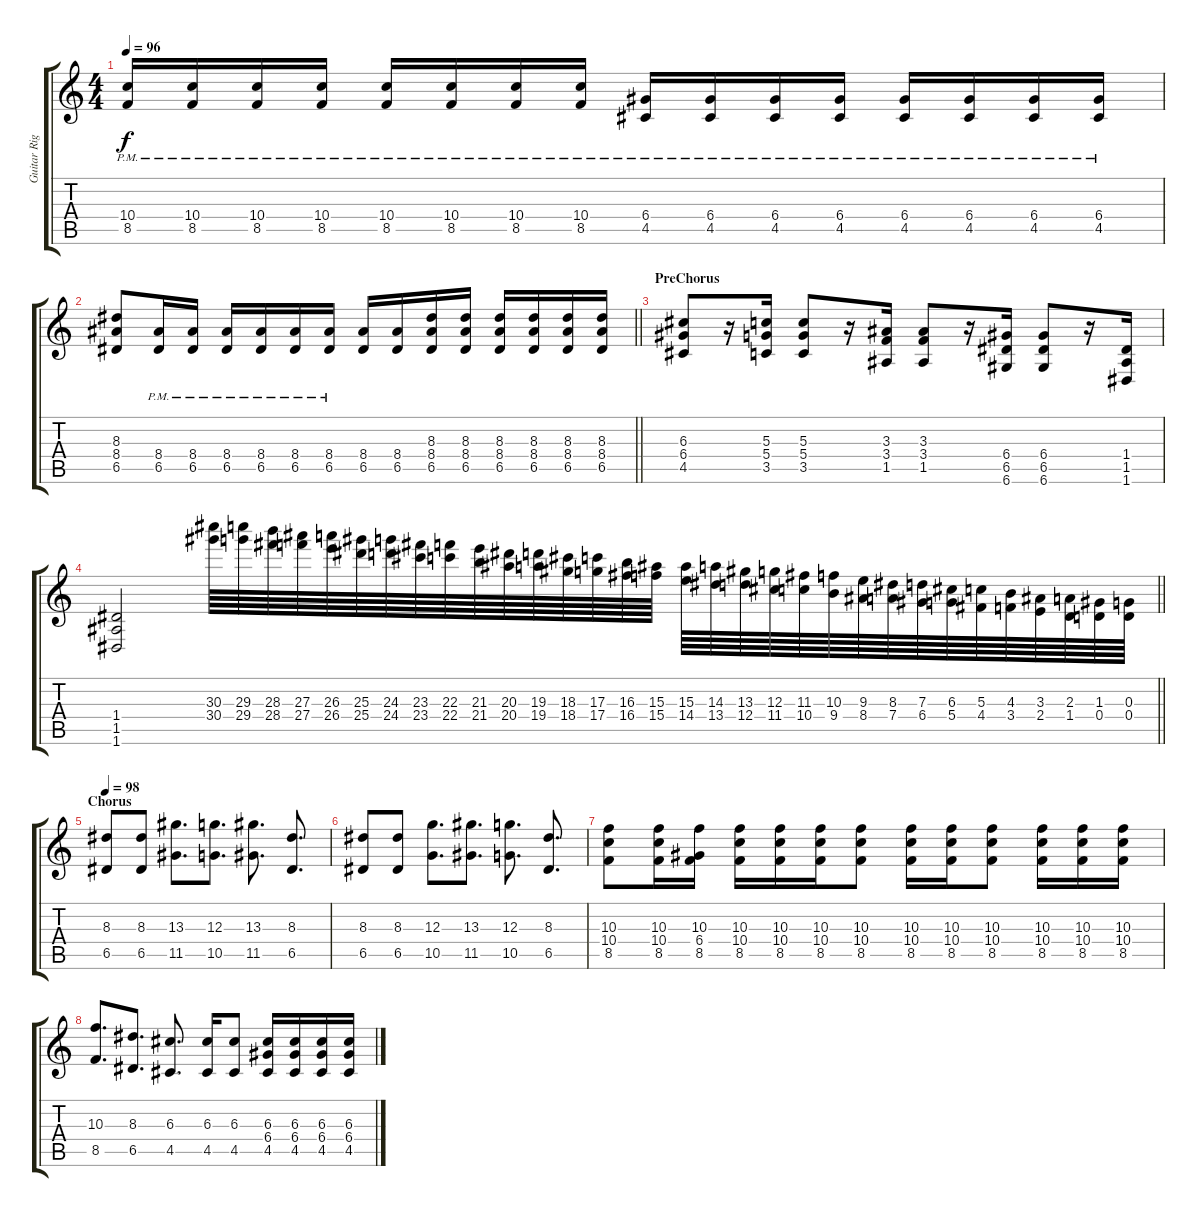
\track ("Guitar Right" "Guitar Rig") {instrument distortionguitar}
\staff {score tabs}
\tuning (E4 B3 G3 D3 A2 D2) {hide}
\ts (4 4)
\tempo 96
\clef g2
\ks c
(10.4{pm} 8.5{pm}).16{dy f} (10.4{pm} 8.5{pm}).16 (10.4{pm} 8.5{pm}).16 (10.4{pm} 8.5{pm}).16 (10.4{pm} 8.5{pm}).16 (10.4{pm} 8.5{pm}).16 (10.4{pm} 8.5{pm}).16 (10.4{pm} 8.5{pm}).16 (6.4{pm} 4.5{pm}).16 (6.4{pm} 4.5{pm}).16 (6.4{pm} 4.5{pm}).16 (6.4{pm} 4.5{pm}).16 (6.4{pm} 4.5{pm}).16 (6.4{pm} 4.5{pm}).16 (6.4{pm} 4.5{pm}).16 (6.4{pm} 4.5{pm}).16 |
\barLineRight lightlight
(8.3 8.4 6.5).8 (8.4{pm} 6.5{pm}).16 (8.4{pm} 6.5{pm}).16 (8.4{pm} 6.5{pm}).16 (8.4{pm} 6.5{pm}).16 (8.4{pm} 6.5{pm}).16 (8.4{pm} 6.5{pm}).16 (8.4 6.5).16 (8.4 6.5).16 (8.3 8.4 6.5).16 (8.3 8.4 6.5).16 (8.3 8.4 6.5).16 (8.3 8.4 6.5).16 (8.3 8.4 6.5).16 (8.3 8.4 6.5).16 |
\section ("" "PreChorus")
(6.3 6.4 4.5).8 r.16 (5.3 5.4 3.5).16 (5.3 5.4 3.5).8 r.16 (3.3 3.4 1.5).16 (3.3 3.4 1.5).8 r.16 (6.4 6.5 6.6).16 (6.4 6.5 6.6).8 r.16 (1.4 1.5 1.6).16 |
\barLineRight lightlight
(1.4 1.5 1.6).2 (30.3 30.4).64 (29.3 29.4).64 (28.3 28.4).64 (27.3 27.4).64 (26.3 26.4).64 (25.3 25.4).64 (24.3 24.4).64 (23.3 23.4).64 (22.3 22.4).64 (21.3 21.4).64 (20.3 20.4).64 (19.3 19.4).64 (18.3 18.4).64 (17.3 17.4).64 (16.3 16.4).64 (15.3 15.4).64 (15.3 14.4).64 (14.3 13.4).64 (13.3 12.4).64 (12.3 11.4).64 (11.3 10.4).64 (10.3 9.4).64 (9.3 8.4).64 (8.3 7.4).64 (7.3 6.4).64 (6.3 5.4).64 (5.3 4.4).64 (4.3 3.4).64 (3.3 2.4).64 (2.3 1.4).64 (1.3 0.4).64 (0.3 0.4).64 |
\section ("" "Chorus")
\tempo 98
(8.3 6.5).8 (8.3 6.5).8 (13.3 11.5).8{d} (12.3 10.5).8{d} (13.3 11.5).8{d} (8.3 6.5).8{d} |
(8.3 6.5).8 (8.3 6.5).8 (12.3 10.5).8{d} (13.3 11.5).8{d} (12.3 10.5).8{d} (8.3 6.5).8{d} |
(10.3 10.4 8.5).8 (10.3 10.4 8.5).16 (10.3 6.4 8.5).16 (10.3 10.4 8.5).16 (10.3 10.4 8.5).16 (10.3 10.4 8.5).16 (10.3 10.4 8.5).8 (10.3 10.4 8.5).16 (10.3 10.4 8.5).16 (10.3 10.4 8.5).8 (10.3 10.4 8.5).16 (10.3 10.4 8.5).16 (10.3 10.4 8.5).16 |
(10.3 8.5).8{d} (8.3 6.5).8{d} (6.3 4.5).8{d} (6.3 4.5).16 (6.3 4.5).8 (6.3 6.4 4.5).16 (6.3 6.4 4.5).16 (6.3 6.4 4.5).16 (6.3 6.4 4.5).16
